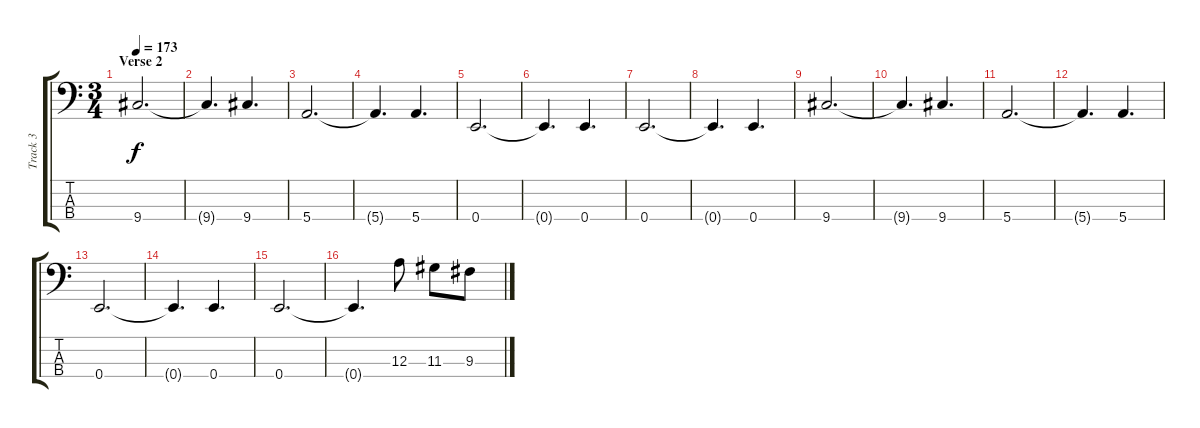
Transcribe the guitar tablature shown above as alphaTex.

\track ("Track 3" "Track 3") {instrument electricbassfinger}
\staff {score tabs}
\tuning (G2 D2 A1 E1) {hide}
\ts (3 4)
\section ("" "Verse 2")
\tempo 173
\clef f4
\ks c
9.4.2{d dy f} |
9.4{t}.4{d} 9.4.4{d} |
5.4.2{d} |
5.4{t}.4{d} 5.4.4{d} |
0.4.2{d} |
0.4{t}.4{d} 0.4.4{d} |
0.4.2{d} |
0.4{t}.4{d} 0.4.4{d} |
9.4.2{d} |
9.4{t}.4{d} 9.4.4{d} |
5.4.2{d} |
5.4{t}.4{d} 5.4.4{d} |
0.4.2{d} |
0.4{t}.4{d} 0.4.4{d} |
0.4.2{d} |
0.4{t}.4{d} 12.3.8 11.3.8 9.3.8
